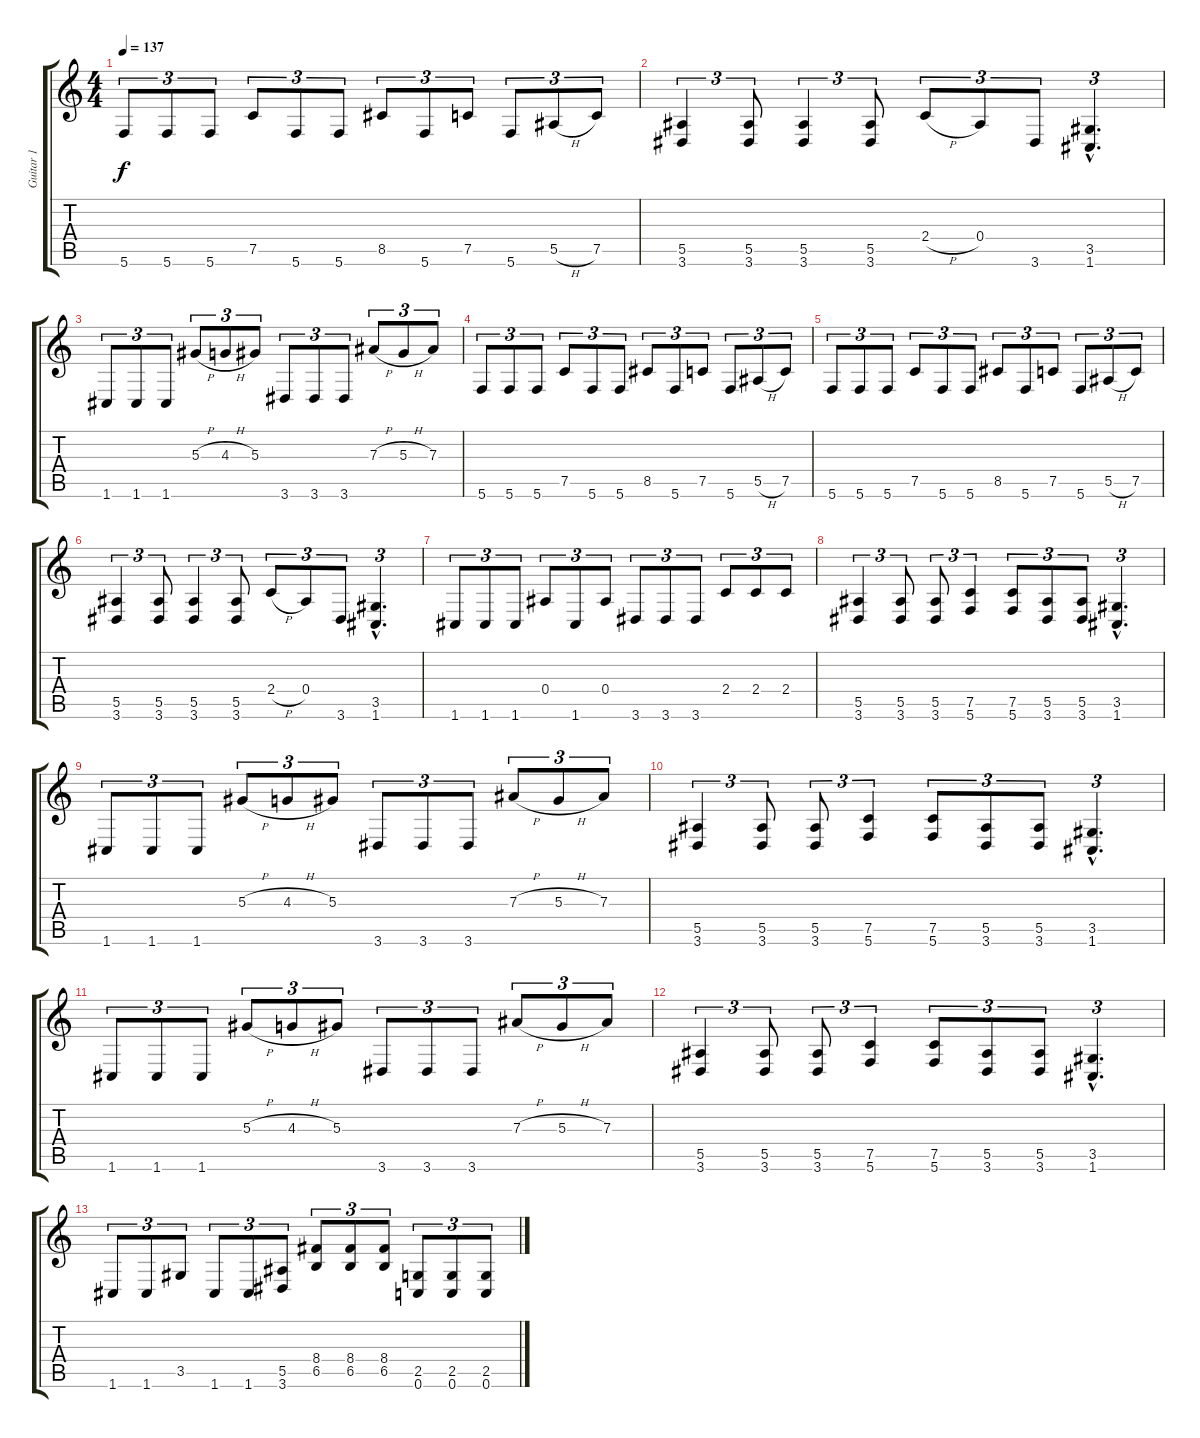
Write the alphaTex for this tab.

\track ("Guitar 1" "Guitar 1") {instrument distortionguitar}
\staff {score tabs}
\tuning (C4 G3 Eb3 Bb2 F2 C2) {hide}
\ts (4 4)
\tempo 137
\clef g2
\ks c
5.6.8{tu (3 2) dy f} 5.6.8{tu (3 2)} 5.6.8{tu (3 2)} 7.5.8{tu (3 2)} 5.6.8{tu (3 2)} 5.6.8{tu (3 2)} 8.5.8{tu (3 2)} 5.6.8{tu (3 2)} 7.5.8{tu (3 2)} 5.6.8{tu (3 2)} 5.5{h}.8{tu (3 2)} 7.5.8{tu (3 2)} |
(5.5 3.6).4{tu (3 2)} (5.5 3.6).8{tu (3 2)} (5.5 3.6).4{tu (3 2)} (5.5 3.6).8{tu (3 2)} 2.4{h}.8{tu (3 2)} 0.4.8{tu (3 2)} 3.6.8{tu (3 2)} (3.5{hac} 1.6{hac}).4{d tu (3 2)} |
1.6.8{tu (3 2)} 1.6.8{tu (3 2)} 1.6.8{tu (3 2)} 5.3{h}.8{tu (3 2)} 4.3{h}.8{tu (3 2)} 5.3.8{tu (3 2)} 3.6.8{tu (3 2)} 3.6.8{tu (3 2)} 3.6.8{tu (3 2)} 7.3{h}.8{tu (3 2)} 5.3{h}.8{tu (3 2)} 7.3.8{tu (3 2)} |
5.6.8{tu (3 2)} 5.6.8{tu (3 2)} 5.6.8{tu (3 2)} 7.5.8{tu (3 2)} 5.6.8{tu (3 2)} 5.6.8{tu (3 2)} 8.5.8{tu (3 2)} 5.6.8{tu (3 2)} 7.5.8{tu (3 2)} 5.6.8{tu (3 2)} 5.5{h}.8{tu (3 2)} 7.5.8{tu (3 2)} |
5.6.8{tu (3 2)} 5.6.8{tu (3 2)} 5.6.8{tu (3 2)} 7.5.8{tu (3 2)} 5.6.8{tu (3 2)} 5.6.8{tu (3 2)} 8.5.8{tu (3 2)} 5.6.8{tu (3 2)} 7.5.8{tu (3 2)} 5.6.8{tu (3 2)} 5.5{h}.8{tu (3 2)} 7.5.8{tu (3 2)} |
(5.5 3.6).4{tu (3 2)} (5.5 3.6).8{tu (3 2)} (5.5 3.6).4{tu (3 2)} (5.5 3.6).8{tu (3 2)} 2.4{h}.8{tu (3 2)} 0.4.8{tu (3 2)} 3.6.8{tu (3 2)} (3.5{hac} 1.6{hac}).4{d tu (3 2)} |
1.6.8{tu (3 2)} 1.6.8{tu (3 2)} 1.6.8{tu (3 2)} 0.4.8{tu (3 2)} 1.6.8{tu (3 2)} 0.4.8{tu (3 2)} 3.6.8{tu (3 2)} 3.6.8{tu (3 2)} 3.6.8{tu (3 2)} 2.4.8{tu (3 2)} 2.4.8{tu (3 2)} 2.4.8{tu (3 2)} |
\section ("" "")
(5.5 3.6).4{tu (3 2)} (5.5 3.6).8{tu (3 2)} (5.5 3.6).8{tu (3 2)} (7.5 5.6).4{tu (3 2)} (7.5 5.6).8{tu (3 2)} (5.5 3.6).8{tu (3 2)} (5.5 3.6).8{tu (3 2)} (3.5{hac} 1.6{hac}).4{d tu (3 2)} |
1.6.8{tu (3 2)} 1.6.8{tu (3 2)} 1.6.8{tu (3 2)} 5.3{h}.8{tu (3 2)} 4.3{h}.8{tu (3 2)} 5.3.8{tu (3 2)} 3.6.8{tu (3 2)} 3.6.8{tu (3 2)} 3.6.8{tu (3 2)} 7.3{h}.8{tu (3 2)} 5.3{h}.8{tu (3 2)} 7.3.8{tu (3 2)} |
(5.5 3.6).4{tu (3 2)} (5.5 3.6).8{tu (3 2)} (5.5 3.6).8{tu (3 2)} (7.5 5.6).4{tu (3 2)} (7.5 5.6).8{tu (3 2)} (5.5 3.6).8{tu (3 2)} (5.5 3.6).8{tu (3 2)} (3.5{hac} 1.6{hac}).4{d tu (3 2)} |
1.6.8{tu (3 2)} 1.6.8{tu (3 2)} 1.6.8{tu (3 2)} 5.3{h}.8{tu (3 2)} 4.3{h}.8{tu (3 2)} 5.3.8{tu (3 2)} 3.6.8{tu (3 2)} 3.6.8{tu (3 2)} 3.6.8{tu (3 2)} 7.3{h}.8{tu (3 2)} 5.3{h}.8{tu (3 2)} 7.3.8{tu (3 2)} |
(5.5 3.6).4{tu (3 2)} (5.5 3.6).8{tu (3 2)} (5.5 3.6).8{tu (3 2)} (7.5 5.6).4{tu (3 2)} (7.5 5.6).8{tu (3 2)} (5.5 3.6).8{tu (3 2)} (5.5 3.6).8{tu (3 2)} (3.5{hac} 1.6{hac}).4{d tu (3 2)} |
1.6.8{tu (3 2)} 1.6.8{tu (3 2)} 3.5.8{tu (3 2)} 1.6.8{tu (3 2)} 1.6.8{tu (3 2)} (5.5 3.6).8{tu (3 2)} (8.4 6.5).8{tu (3 2)} (8.4 6.5).8{tu (3 2)} (8.4 6.5).8{tu (3 2)} (2.5 0.6).8{tu (3 2)} (2.5 0.6).8{tu (3 2)} (2.5 0.6).8{tu (3 2)}
